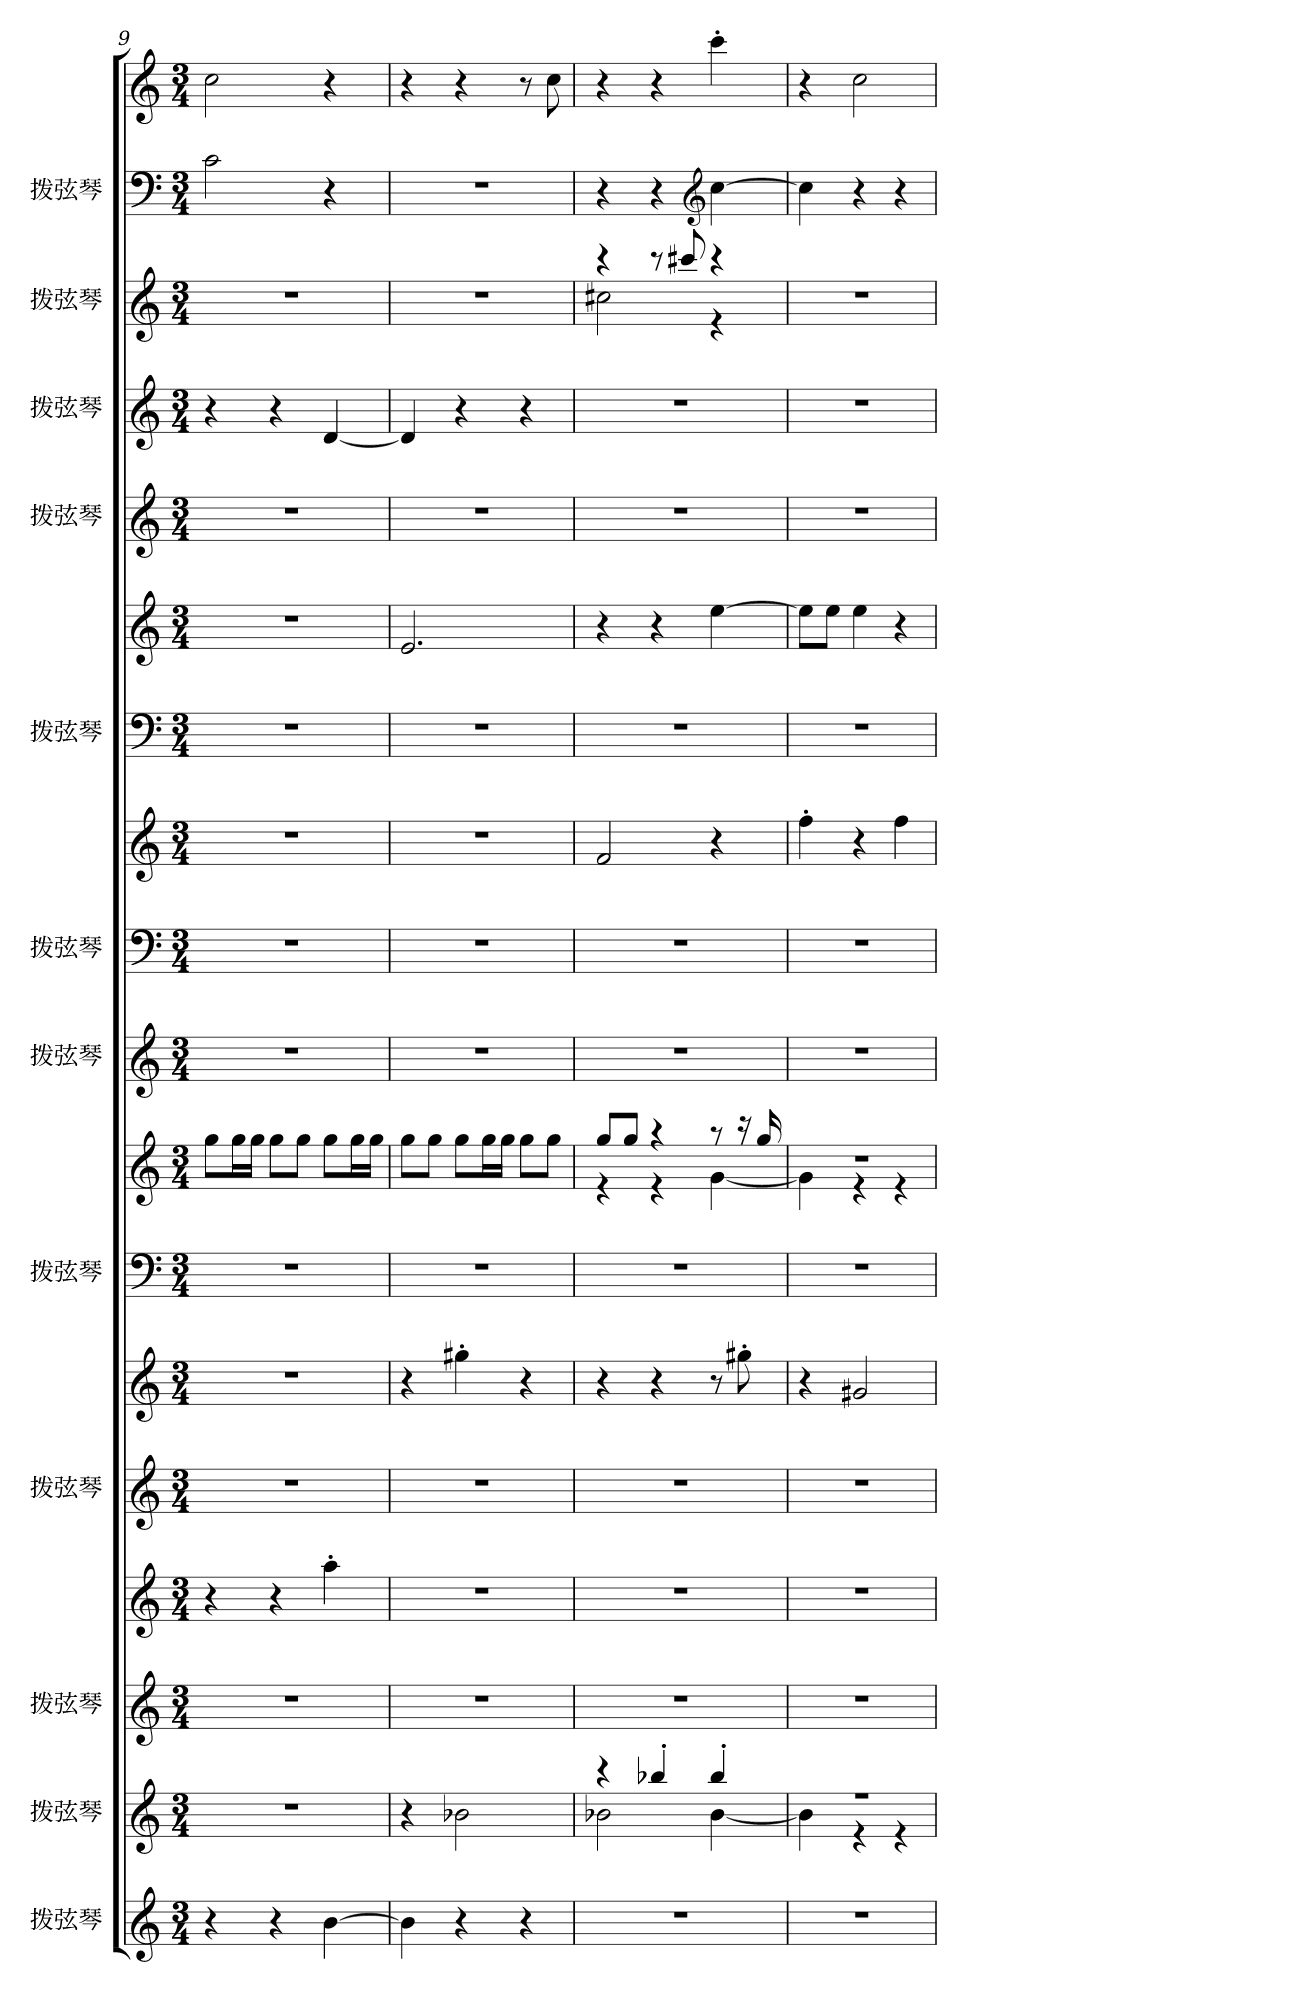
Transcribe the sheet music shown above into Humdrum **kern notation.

**kern	**kern	**kern	**kern	**kern	**kern	**kern	**kern	**kern	**kern	**kern	**kern	**kern	**kern	**kern	**kern	**kern	**kern
*part12	*part11	*part10	*part10	*part9	*part9	*part8	*part8	*part7	*part6	*part6	*part5	*part5	*part4	*part3	*part2	*part1	*part1
*staff18	*staff17	*staff16	*staff15	*staff14	*staff13	*staff12	*staff11	*staff10	*staff9	*staff8	*staff7	*staff6	*staff5	*staff4	*staff3	*staff2	*staff1
*I"拨弦琴	*I"拨弦琴	*I"拨弦琴	*	*I"拨弦琴	*	*I"拨弦琴	*	*I"拨弦琴	*I"拨弦琴	*	*I"拨弦琴	*	*I"拨弦琴	*I"拨弦琴	*I"拨弦琴	*I"拨弦琴	*
*clefG2	*clefG2	*clefG2	*clefG2	*clefG2	*clefG2	*clefF4	*clefG2	*clefG2	*clefF4	*clefG2	*clefF4	*clefG2	*clefG2	*clefG2	*clefG2	*clefF4	*clefG2
*k[]	*k[]	*k[]	*k[]	*k[]	*k[]	*k[]	*k[]	*k[]	*k[]	*k[]	*k[]	*k[]	*k[]	*k[]	*k[]	*k[]	*k[]
*M3/4	*M3/4	*M3/4	*M3/4	*M3/4	*M3/4	*M3/4	*M3/4	*M3/4	*M3/4	*M3/4	*M3/4	*M3/4	*M3/4	*M3/4	*M3/4	*M3/4	*M3/4
=9	=9	=9	=9	=9	=9	=9	=9	=9	=9	=9	=9	=9	=9	=9	=9	=9	=9
4r	2.r	2.r	4r	2.r	2.r	2.r	8gg\L	2.r	2.r	2.r	2.r	2.r	2.r	4r	2.r	2c\	2cc\
.	.	.	.	.	.	.	16gg\L	.	.	.	.	.	.	.	.	.	.
.	.	.	.	.	.	.	16gg\JJ	.	.	.	.	.	.	.	.	.	.
4r	.	.	4r	.	.	.	8gg\L	.	.	.	.	.	.	4r	.	.	.
.	.	.	.	.	.	.	8gg\J	.	.	.	.	.	.	.	.	.	.
[4b\	.	.	4aa'\	.	.	.	8gg\L	.	.	.	.	.	.	[4d/	.	4r	4r
.	.	.	.	.	.	.	16gg\L	.	.	.	.	.	.	.	.	.	.
.	.	.	.	.	.	.	16gg\JJ	.	.	.	.	.	.	.	.	.	.
!!LO:PB:g=z
=10	=10	=10	=10	=10	=10	=10	=10	=10	=10	=10	=10	=10	=10	=10	=10	=10	=10
4b\]	4r	2.r	2.r	2.r	4r	2.r	8gg\L	2.r	2.r	2.r	2.r	2.e/	2.r	4d/]	2.r	2.r	4r
.	.	.	.	.	.	.	8gg\J	.	.	.	.	.	.	.	.	.	.
4r	2b-X\	.	.	.	4gg#X'\	.	8gg\L	.	.	.	.	.	.	4r	.	.	4r
.	.	.	.	.	.	.	16gg\L	.	.	.	.	.	.	.	.	.	.
.	.	.	.	.	.	.	16gg\JJ	.	.	.	.	.	.	.	.	.	.
4r	.	.	.	.	4r	.	8gg\L	.	.	.	.	.	.	4r	.	.	8r
.	.	.	.	.	.	.	8gg\J	.	.	.	.	.	.	.	.	.	8cc\
=11	=11	=11	=11	=11	=11	=11	=11	=11	=11	=11	=11	=11	=11	=11	=11	=11	=11
*	*^	*	*	*	*	*	*^	*	*	*	*	*	*	*	*^	*	*
2.r	4r	2b-X\	2.r	2.r	2.r	4r	2.r	8gg/L	4r	2.r	2.r	2f/	2.r	4r	2.r	2.r	4r	2cc#X\	4r	4r
.	.	.	.	.	.	.	.	8gg/J	.	.	.	.	.	.	.	.	.	.	.	.
.	4bb-X'/	.	.	.	.	4r	.	4r	4r	.	.	.	.	4r	.	.	8r	.	4r	4r
.	.	.	.	.	.	.	.	.	.	.	.	.	.	.	.	.	8ccc#X/	.	.	.
*	*	*	*	*	*	*	*	*	*	*	*	*	*	*	*	*	*	*	*clefG2	*
.	4bb-'/	[4b-\	.	.	.	8r	.	8r	[4g\	.	.	4r	.	[4ee\	.	.	4r	4r	[4cc\	4ccc'\
.	.	.	.	.	.	8gg#X'\	.	16r	.	.	.	.	.	.	.	.	.	.	.	.
.	.	.	.	.	.	.	.	16gg/	.	.	.	.	.	.	.	.	.	.	.	.
*	*	*	*	*	*	*	*	*	*	*	*	*	*	*	*	*	*v	*v	*	*
=12	=12	=12	=12	=12	=12	=12	=12	=12	=12	=12	=12	=12	=12	=12	=12	=12	=12	=12	=12
2.r	2.r	4b-\]	2.r	2.r	2.r	4r	2.r	2.r	4g\]	2.r	2.r	4ff'\	2.r	8ee\L]	2.r	2.r	2.r	4cc\]	4r
.	.	.	.	.	.	.	.	.	.	.	.	.	.	8ee\J	.	.	.	.	.
.	.	4r	.	.	.	2g#X/	.	.	4r	.	.	4r	.	4ee\	.	.	.	4r	2cc\
.	.	4r	.	.	.	.	.	.	4r	.	.	4ff\	.	4r	.	.	.	4r	.
*	*v	*v	*	*	*	*	*	*v	*v	*	*	*	*	*	*	*	*	*	*
=	=	=	=	=	=	=	=	=	=	=	=	=	=	=	=	=	=
*-	*-	*-	*-	*-	*-	*-	*-	*-	*-	*-	*-	*-	*-	*-	*-	*-	*-
